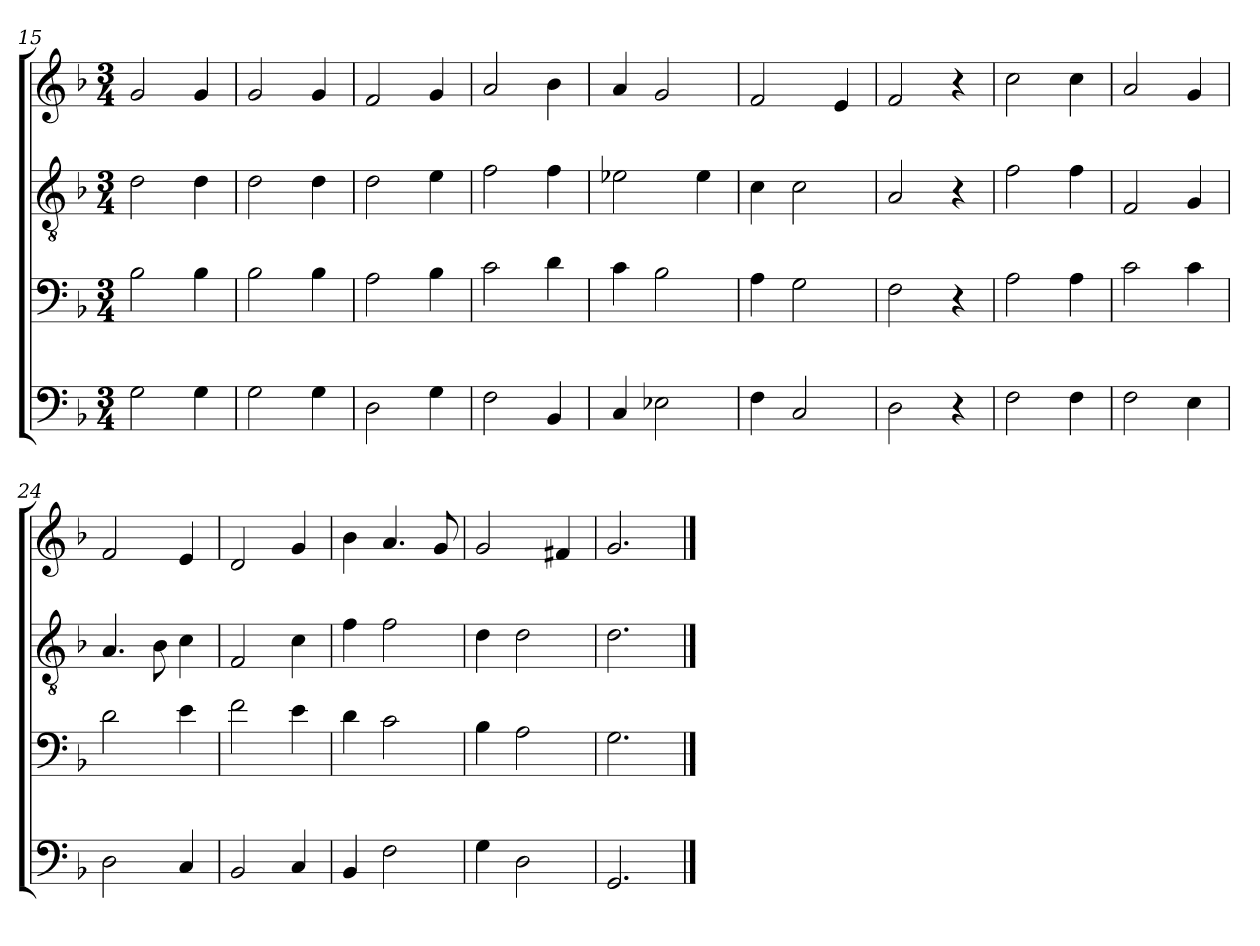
**kern	**kern	**kern	**kern
*part4	*part3	*part2	*part1
*staff4	*staff3	*staff2	*staff1
*clefF4	*clefF4	*clefGv2	*clefG2
*k[b-]	*k[b-]	*k[b-]	*k[b-]
*M3/4	*M3/4	*M3/4	*M3/4
=15	=15	=15	=15
2G	2B-	2d	2g
4G	4B-	4d	4g
=16	=16	=16	=16
2G	2B-	2d	2g
4G	4B-	4d	4g
=17	=17	=17	=17
2D	2A	2d	2f
4G	4B-	4e	4g
=18	=18	=18	=18
2F	2c	2f	2a
4BB-	4d	4f	4b-
=19	=19	=19	=19
4C	4c	2e-X	4a
2E-X	2B-	.	2g
.	.	4e-	.
=20	=20	=20	=20
4F	4A	4c	2f
2C	2G	2c	.
.	.	.	4e
=21	=21	=21	=21
2D	2F	2A	2f
4r	4r	4r	4r
=22	=22	=22	=22
2F	2A	2f	2cc
4F	4A	4f	4cc
=23	=23	=23	=23
2F	2c	2F	2a
4E	4c	4G	4g
=24	=24	=24	=24
2D	2d	4.A	2f
.	.	8B-	.
4C	4e	4c	4e
=25	=25	=25	=25
2BB-	2f	2F	2d
4C	4e	4c	4g
=26	=26	=26	=26
4BB-	4d	4f	4b-
2F	2c	2f	4.a
.	.	.	8g
=27	=27	=27	=27
4G	4B-	4d	2g
2D	2A	2d	.
.	.	.	4f#X
=28	=28	=28	=28
2.GG	2.G	2.d	2.g
==	==	==	==
*-	*-	*-	*-
